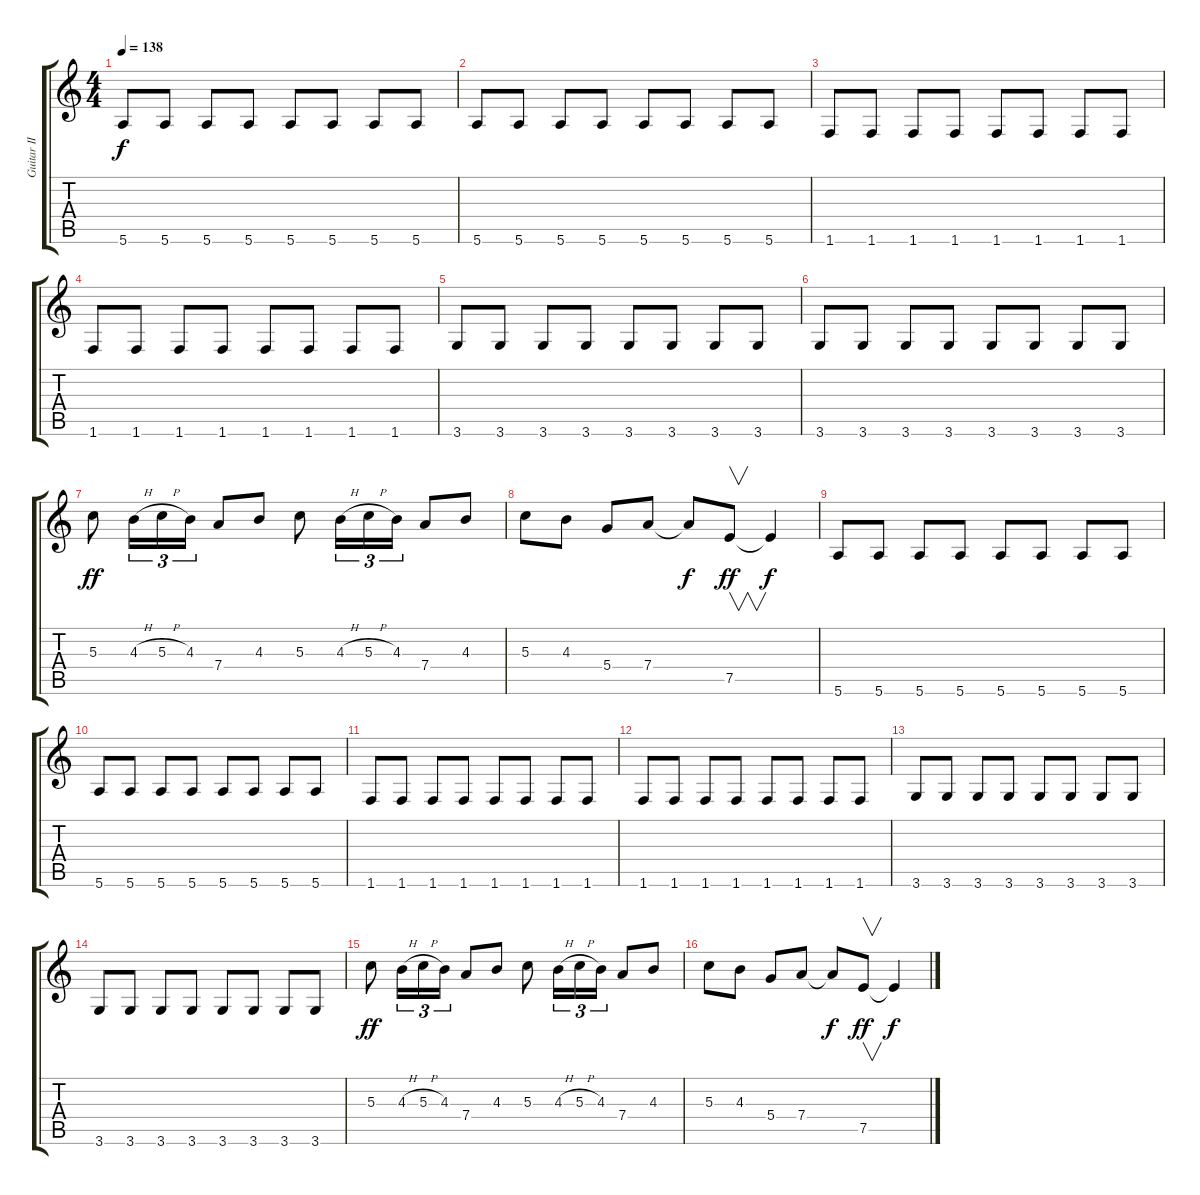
\track ("Guitar II" "Guitar II") {instrument overdrivenguitar}
\staff {score tabs}
\tuning (E4 B3 G3 D3 A2 E2) {hide}
\ts (4 4)
\tempo 138
\clef g2
\ks c
5.6.8{dy f} 5.6.8 5.6.8 5.6.8 5.6.8 5.6.8 5.6.8 5.6.8 |
5.6.8 5.6.8 5.6.8 5.6.8 5.6.8 5.6.8 5.6.8 5.6.8 |
1.6.8 1.6.8 1.6.8 1.6.8 1.6.8 1.6.8 1.6.8 1.6.8 |
1.6.8 1.6.8 1.6.8 1.6.8 1.6.8 1.6.8 1.6.8 1.6.8 |
3.6.8 3.6.8 3.6.8 3.6.8 3.6.8 3.6.8 3.6.8 3.6.8 |
3.6.8 3.6.8 3.6.8 3.6.8 3.6.8 3.6.8 3.6.8 3.6.8 |
5.3.8{dy ff} 4.3{h}.16{tu (3 2)} 5.3{h}.16{tu (3 2)} 4.3.16{tu (3 2)} 7.4.8 4.3.8 5.3.8 4.3{h}.16{tu (3 2)} 5.3{h}.16{tu (3 2)} 4.3.16{tu (3 2)} 7.4.8 4.3.8 |
5.3.8 4.3.8 5.4.8 7.4.8 7.4{t}.8{dy f} 7.5.8{v dy ff} 7.5{t}.4{dy f} |
5.6.8 5.6.8 5.6.8 5.6.8 5.6.8 5.6.8 5.6.8 5.6.8 |
5.6.8 5.6.8 5.6.8 5.6.8 5.6.8 5.6.8 5.6.8 5.6.8 |
1.6.8 1.6.8 1.6.8 1.6.8 1.6.8 1.6.8 1.6.8 1.6.8 |
1.6.8 1.6.8 1.6.8 1.6.8 1.6.8 1.6.8 1.6.8 1.6.8 |
3.6.8 3.6.8 3.6.8 3.6.8 3.6.8 3.6.8 3.6.8 3.6.8 |
3.6.8 3.6.8 3.6.8 3.6.8 3.6.8 3.6.8 3.6.8 3.6.8 |
5.3.8{dy ff} 4.3{h}.16{tu (3 2)} 5.3{h}.16{tu (3 2)} 4.3.16{tu (3 2)} 7.4.8 4.3.8 5.3.8 4.3{h}.16{tu (3 2)} 5.3{h}.16{tu (3 2)} 4.3.16{tu (3 2)} 7.4.8 4.3.8 |
5.3.8 4.3.8 5.4.8 7.4.8 7.4{t}.8{dy f} 7.5.8{v dy ff} 7.5{t}.4{dy f}
